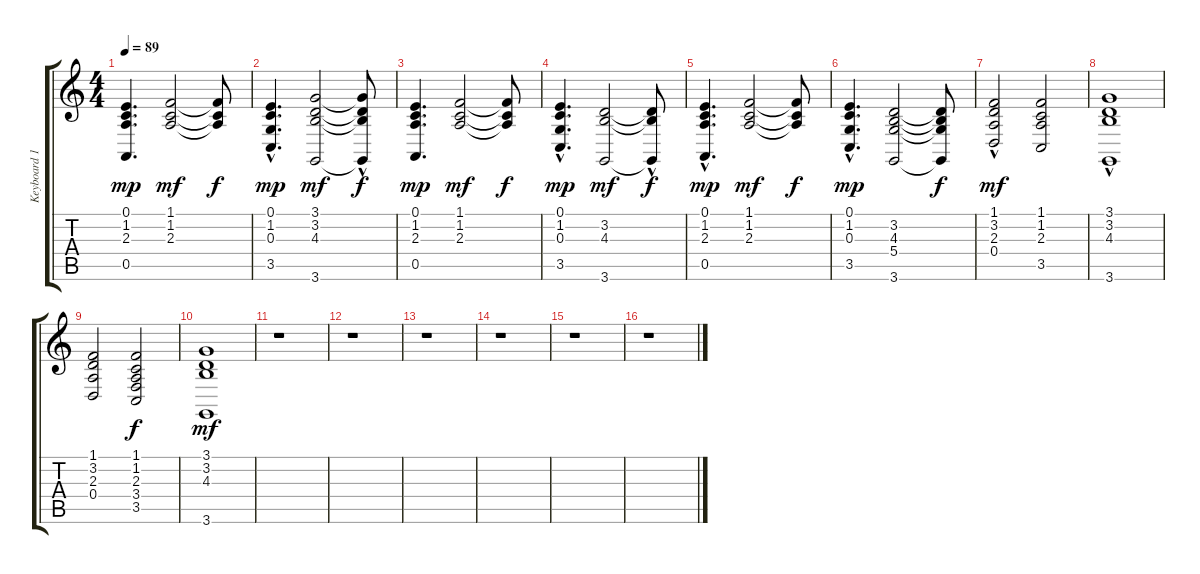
\track ("Keyboard 1" "Keyboard 1") {instrument pad3polysynth}
\staff {score tabs}
\tuning (E4 B3 G3 D3 A2 E2) {hide}
\ts (4 4)
\tempo 89
\clef g2
\ks c
(0.1 1.2 2.3 0.5).4{d dy mp} (1.1 1.2 2.3).2{dy mf} (1.1{t} 1.2{t} 2.3{t}).8{dy f} |
(0.1 1.2 0.3{hac} 3.5{hac}).4{d dy mp} (3.1 3.2 4.3 3.6).2{dy mf} (3.1{hac t} 3.2{t} 4.3{hac t} 3.6{t}).8{dy f} |
(0.1 1.2 2.3 0.5).4{d dy mp} (1.1 1.2 2.3).2{dy mf} (1.1{t} 1.2{t} 2.3{t}).8{dy f} |
(0.1 1.2 0.3{hac} 3.5{hac}).4{d dy mp} (3.2 4.3 3.6).2{dy mf} (3.2{t} 4.3{hac t} 3.6{t}).8{dy f} |
(0.1 1.2 2.3 0.5{hac}).4{d dy mp} (1.1 1.2 2.3).2{dy mf} (1.1{t} 1.2{t} 2.3{t}).8{dy f} |
(0.1 1.2 0.3 3.5{hac}).4{d dy mp} (3.2 4.3 5.4 3.6).2 (3.2{t} 4.3{t} 5.4{t} 3.6{t}).8{dy f} |
(1.1{hac} 3.2{hac} 2.3{hac} 0.4).2{dy mf} (1.1 1.2 2.3 3.5).2 |
(3.1{hac} 3.2 4.3{hac} 3.6{hac}).1 |
(1.1 3.2 2.3 0.4).2 (1.1 1.2 2.3 3.4 3.5).2{dy f} |
(3.1 3.2 4.3 3.6).1{dy mf} |
r.1 |
r.1 |
r.1 |
r.1 |
r.1 |
r.1
